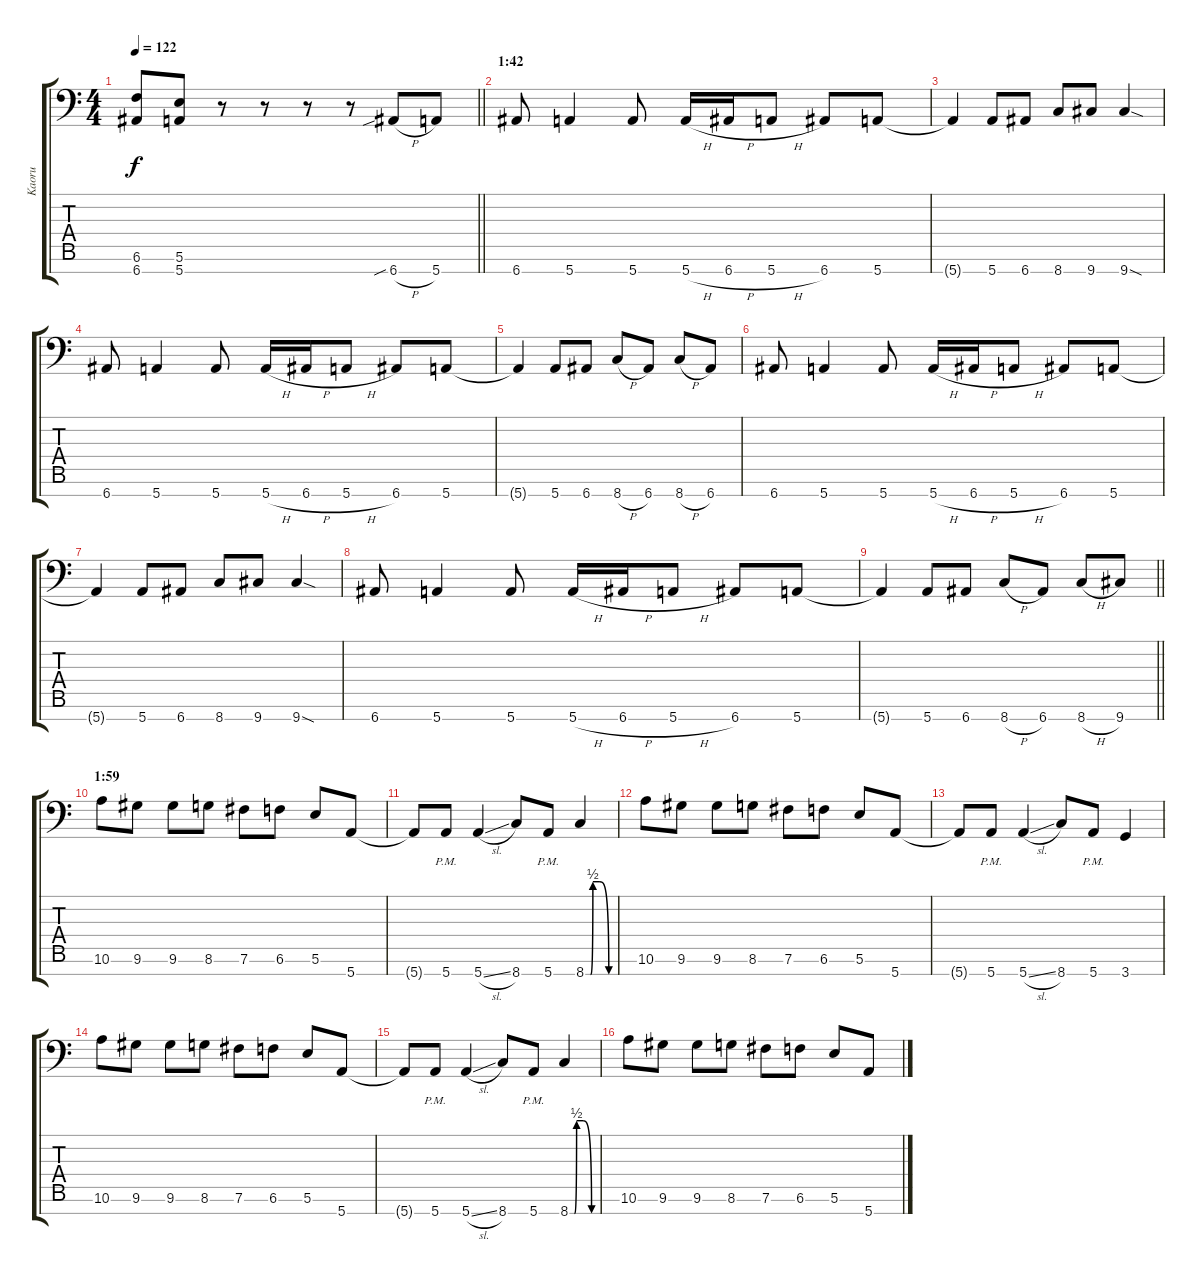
\track ("Kaoru" "Kaoru") {instrument overdrivenguitar}
\staff {score tabs}
\tuning (B3 Gb3 D3 A2 E2 B1 E1) {hide}
\ts (4 4)
\tempo 122
\clef f4
\barLineRight lightlight
\ks c
(6.6 6.7).8{dy f} (5.6 5.7).8 r.8 r.8 r.8 r.8 6.7{sib h}.8 5.7.8 |
\section ("" "1:42")
6.7.8 5.7.4 5.7.8 5.7{h}.16 6.7{h}.16 5.7{h}.8 6.7.8 5.7.8 |
5.7{t}.4 5.7.8 6.7.8 8.7.8 9.7.8 9.7{sod}.4 |
6.7.8 5.7.4 5.7.8 5.7{h}.16 6.7{h}.16 5.7{h}.8 6.7.8 5.7.8 |
5.7{t}.4 5.7.8 6.7.8 8.7{h}.8 6.7.8 8.7{h}.8 6.7.8 |
6.7.8 5.7.4 5.7.8 5.7{h}.16 6.7{h}.16 5.7{h}.8 6.7.8 5.7.8 |
5.7{t}.4 5.7.8 6.7.8 8.7.8 9.7.8 9.7{sod}.4 |
6.7.8 5.7.4 5.7.8 5.7{h}.16 6.7{h}.16 5.7{h}.8 6.7.8 5.7.8 |
\barLineRight lightlight
5.7{t}.4 5.7.8 6.7.8 8.7{h}.8 6.7.8 8.7{h}.8 9.7.8 |
\section ("" "1:59")
10.6.8 9.6.8 9.6.8 8.6.8 7.6.8 6.6.8 5.6.8 5.7.8 |
5.7{t}.8 5.7{pm}.8 5.7{sl}.4 8.7.8 5.7{pm}.8 8.7{be (custom 0 0 10 0 15 2 30 2 49 0 60 0)}.4 |
10.6.8 9.6.8 9.6.8 8.6.8 7.6.8 6.6.8 5.6.8 5.7.8 |
5.7{t}.8 5.7{pm}.8 5.7{sl}.4 8.7.8 5.7{pm}.8 3.7.4 |
10.6.8 9.6.8 9.6.8 8.6.8 7.6.8 6.6.8 5.6.8 5.7.8 |
5.7{t}.8 5.7{pm}.8 5.7{sl}.4 8.7.8 5.7{pm}.8 8.7{be (custom 0 0 10 0 15 2 30 2 49 0 60 0)}.4 |
10.6.8 9.6.8 9.6.8 8.6.8 7.6.8 6.6.8 5.6.8 5.7.8
